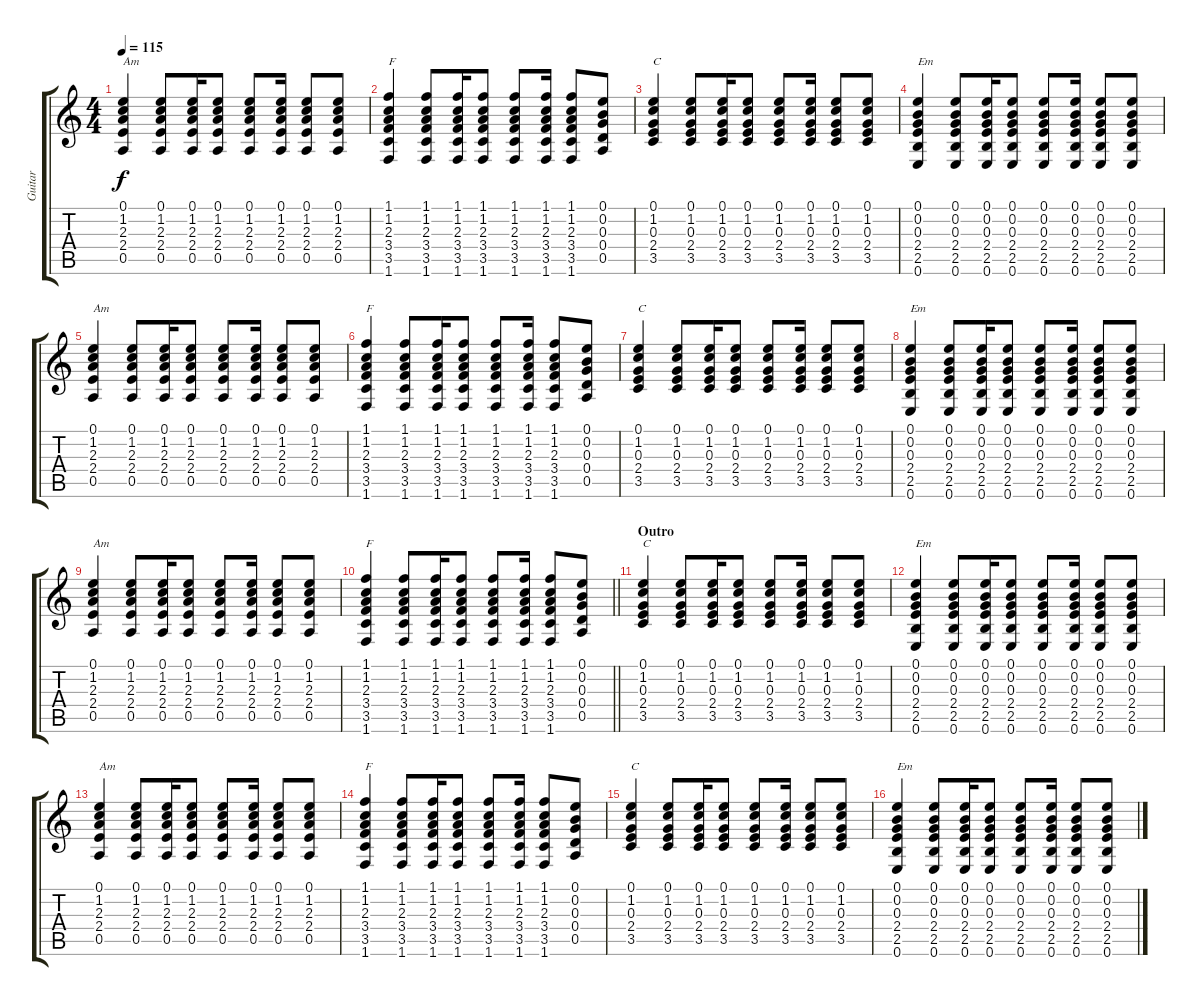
\track ("Guitar" "Guitar") {instrument acousticguitarsteel}
\staff {score tabs}
\tuning (E4 B3 G3 D3 A2 E2) {hide}
\ts (4 4)
\tempo 115
\clef g2
\ks c
(0.1 1.2 2.3 2.4 0.5).4{txt "Am" dy f} (0.1 1.2 2.3 2.4 0.5).8 (0.1 1.2 2.3 2.4 0.5).16 (0.1 1.2 2.3 2.4 0.5).8 (0.1 1.2 2.3 2.4 0.5).8 (0.1 1.2 2.3 2.4 0.5).16 (0.1 1.2 2.3 2.4 0.5).8 (0.1 1.2 2.3 2.4 0.5).8 |
(1.1 1.2 2.3 3.4 3.5 1.6).4{txt "F"} (1.1 1.2 2.3 3.4 3.5 1.6).8 (1.1 1.2 2.3 3.4 3.5 1.6).16 (1.1 1.2 2.3 3.4 3.5 1.6).8 (1.1 1.2 2.3 3.4 3.5 1.6).8 (1.1 1.2 2.3 3.4 3.5 1.6).16 (1.1 1.2 2.3 3.4 3.5 1.6).8 (0.1 0.2 0.3 0.4 0.5).8 |
(0.1 1.2 0.3 2.4 3.5).4{txt "C"} (0.1 1.2 0.3 2.4 3.5).8 (0.1 1.2 0.3 2.4 3.5).16 (0.1 1.2 0.3 2.4 3.5).8 (0.1 1.2 0.3 2.4 3.5).8 (0.1 1.2 0.3 2.4 3.5).16 (0.1 1.2 0.3 2.4 3.5).8 (0.1 1.2 0.3 2.4 3.5).8 |
(0.1 0.2 0.3 2.4 2.5 0.6).4{txt "Em"} (0.1 0.2 0.3 2.4 2.5 0.6).8 (0.1 0.2 0.3 2.4 2.5 0.6).16 (0.1 0.2 0.3 2.4 2.5 0.6).8 (0.1 0.2 0.3 2.4 2.5 0.6).8 (0.1 0.2 0.3 2.4 2.5 0.6).16 (0.1 0.2 0.3 2.4 2.5 0.6).8 (0.1 0.2 0.3 2.4 2.5 0.6).8 |
(0.1 1.2 2.3 2.4 0.5).4{txt "Am"} (0.1 1.2 2.3 2.4 0.5).8 (0.1 1.2 2.3 2.4 0.5).16 (0.1 1.2 2.3 2.4 0.5).8 (0.1 1.2 2.3 2.4 0.5).8 (0.1 1.2 2.3 2.4 0.5).16 (0.1 1.2 2.3 2.4 0.5).8 (0.1 1.2 2.3 2.4 0.5).8 |
(1.1 1.2 2.3 3.4 3.5 1.6).4{txt "F"} (1.1 1.2 2.3 3.4 3.5 1.6).8 (1.1 1.2 2.3 3.4 3.5 1.6).16 (1.1 1.2 2.3 3.4 3.5 1.6).8 (1.1 1.2 2.3 3.4 3.5 1.6).8 (1.1 1.2 2.3 3.4 3.5 1.6).16 (1.1 1.2 2.3 3.4 3.5 1.6).8 (0.1 0.2 0.3 0.4 0.5).8 |
(0.1 1.2 0.3 2.4 3.5).4{txt "C"} (0.1 1.2 0.3 2.4 3.5).8 (0.1 1.2 0.3 2.4 3.5).16 (0.1 1.2 0.3 2.4 3.5).8 (0.1 1.2 0.3 2.4 3.5).8 (0.1 1.2 0.3 2.4 3.5).16 (0.1 1.2 0.3 2.4 3.5).8 (0.1 1.2 0.3 2.4 3.5).8 |
(0.1 0.2 0.3 2.4 2.5 0.6).4{txt "Em"} (0.1 0.2 0.3 2.4 2.5 0.6).8 (0.1 0.2 0.3 2.4 2.5 0.6).16 (0.1 0.2 0.3 2.4 2.5 0.6).8 (0.1 0.2 0.3 2.4 2.5 0.6).8 (0.1 0.2 0.3 2.4 2.5 0.6).16 (0.1 0.2 0.3 2.4 2.5 0.6).8 (0.1 0.2 0.3 2.4 2.5 0.6).8 |
(0.1 1.2 2.3 2.4 0.5).4{txt "Am"} (0.1 1.2 2.3 2.4 0.5).8 (0.1 1.2 2.3 2.4 0.5).16 (0.1 1.2 2.3 2.4 0.5).8 (0.1 1.2 2.3 2.4 0.5).8 (0.1 1.2 2.3 2.4 0.5).16 (0.1 1.2 2.3 2.4 0.5).8 (0.1 1.2 2.3 2.4 0.5).8 |
\barLineRight lightlight
(1.1 1.2 2.3 3.4 3.5 1.6).4{txt "F"} (1.1 1.2 2.3 3.4 3.5 1.6).8 (1.1 1.2 2.3 3.4 3.5 1.6).16 (1.1 1.2 2.3 3.4 3.5 1.6).8 (1.1 1.2 2.3 3.4 3.5 1.6).8 (1.1 1.2 2.3 3.4 3.5 1.6).16 (1.1 1.2 2.3 3.4 3.5 1.6).8 (0.1 0.2 0.3 0.4 0.5).8 |
\section ("" "Outro")
(0.1 1.2 0.3 2.4 3.5).4{txt "C"} (0.1 1.2 0.3 2.4 3.5).8 (0.1 1.2 0.3 2.4 3.5).16 (0.1 1.2 0.3 2.4 3.5).8 (0.1 1.2 0.3 2.4 3.5).8 (0.1 1.2 0.3 2.4 3.5).16 (0.1 1.2 0.3 2.4 3.5).8 (0.1 1.2 0.3 2.4 3.5).8 |
(0.1 0.2 0.3 2.4 2.5 0.6).4{txt "Em"} (0.1 0.2 0.3 2.4 2.5 0.6).8 (0.1 0.2 0.3 2.4 2.5 0.6).16 (0.1 0.2 0.3 2.4 2.5 0.6).8 (0.1 0.2 0.3 2.4 2.5 0.6).8 (0.1 0.2 0.3 2.4 2.5 0.6).16 (0.1 0.2 0.3 2.4 2.5 0.6).8 (0.1 0.2 0.3 2.4 2.5 0.6).8 |
(0.1 1.2 2.3 2.4 0.5).4{txt "Am"} (0.1 1.2 2.3 2.4 0.5).8 (0.1 1.2 2.3 2.4 0.5).16 (0.1 1.2 2.3 2.4 0.5).8 (0.1 1.2 2.3 2.4 0.5).8 (0.1 1.2 2.3 2.4 0.5).16 (0.1 1.2 2.3 2.4 0.5).8 (0.1 1.2 2.3 2.4 0.5).8 |
(1.1 1.2 2.3 3.4 3.5 1.6).4{txt "F"} (1.1 1.2 2.3 3.4 3.5 1.6).8 (1.1 1.2 2.3 3.4 3.5 1.6).16 (1.1 1.2 2.3 3.4 3.5 1.6).8 (1.1 1.2 2.3 3.4 3.5 1.6).8 (1.1 1.2 2.3 3.4 3.5 1.6).16 (1.1 1.2 2.3 3.4 3.5 1.6).8 (0.1 0.2 0.3 0.4 0.5).8 |
(0.1 1.2 0.3 2.4 3.5).4{txt "C"} (0.1 1.2 0.3 2.4 3.5).8 (0.1 1.2 0.3 2.4 3.5).16 (0.1 1.2 0.3 2.4 3.5).8 (0.1 1.2 0.3 2.4 3.5).8 (0.1 1.2 0.3 2.4 3.5).16 (0.1 1.2 0.3 2.4 3.5).8 (0.1 1.2 0.3 2.4 3.5).8 |
(0.1 0.2 0.3 2.4 2.5 0.6).4{txt "Em"} (0.1 0.2 0.3 2.4 2.5 0.6).8 (0.1 0.2 0.3 2.4 2.5 0.6).16 (0.1 0.2 0.3 2.4 2.5 0.6).8 (0.1 0.2 0.3 2.4 2.5 0.6).8 (0.1 0.2 0.3 2.4 2.5 0.6).16 (0.1 0.2 0.3 2.4 2.5 0.6).8 (0.1 0.2 0.3 2.4 2.5 0.6).8
